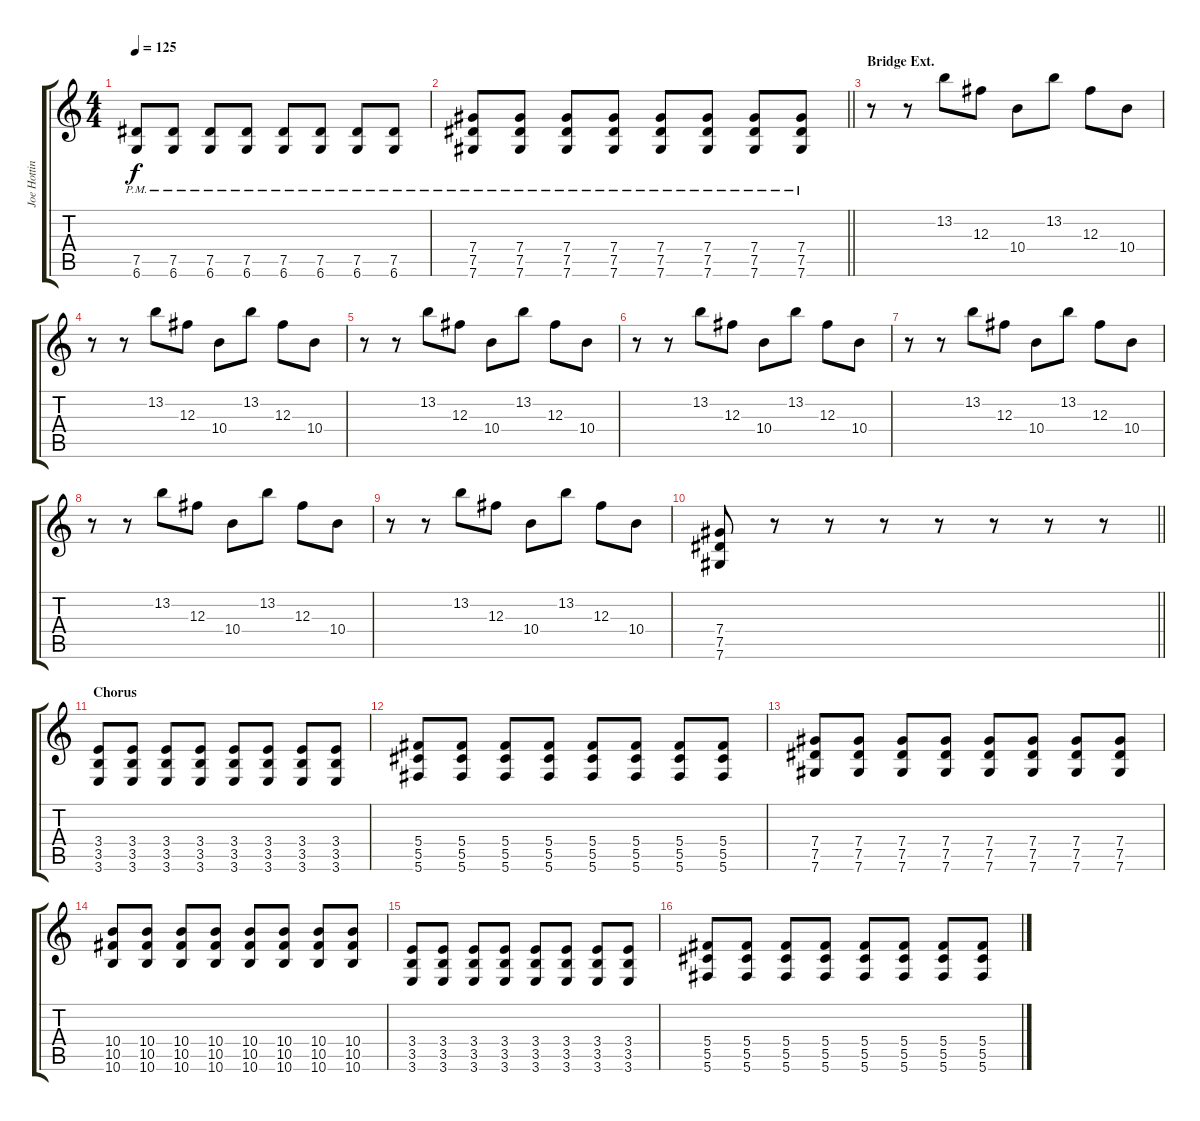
\track ("Joe Hottinger" "Joe Hottin") {instrument distortionguitar}
\staff {score tabs}
\tuning (Eb4 Bb3 Gb3 Db3 Ab2 Db2) {hide}
\ts (4 4)
\tempo 125
\clef g2
\ks c
(7.5{pm} 6.6{pm}).8{dy f} (7.5{pm} 6.6{pm}).8 (7.5{pm} 6.6{pm}).8 (7.5{pm} 6.6{pm}).8 (7.5{pm} 6.6{pm}).8 (7.5{pm} 6.6{pm}).8 (7.5{pm} 6.6{pm}).8 (7.5{pm} 6.6{pm}).8 |
\barLineRight lightlight
(7.4{pm} 7.5{pm} 7.6{pm}).8 (7.4{pm} 7.5{pm} 7.6{pm}).8 (7.4{pm} 7.5{pm} 7.6{pm}).8 (7.4{pm} 7.5{pm} 7.6{pm}).8 (7.4{pm} 7.5{pm} 7.6{pm}).8 (7.4{pm} 7.5{pm} 7.6{pm}).8 (7.4{pm} 7.5{pm} 7.6{pm}).8 (7.4{pm} 7.5{pm} 7.6{pm}).8 |
\section ("" "Bridge Ext.")
r.8{volume 8 instrument electricguitarclean} r.8 13.2.8 12.3.8 10.4.8 13.2.8 12.3.8 10.4.8 |
r.8 r.8 13.2.8 12.3.8 10.4.8 13.2.8 12.3.8 10.4.8 |
r.8 r.8 13.2.8 12.3.8 10.4.8 13.2.8 12.3.8 10.4.8 |
r.8 r.8 13.2.8 12.3.8 10.4.8 13.2.8 12.3.8 10.4.8 |
r.8 r.8 13.2.8 12.3.8 10.4.8 13.2.8 12.3.8 10.4.8 |
r.8 r.8 13.2.8 12.3.8 10.4.8 13.2.8 12.3.8 10.4.8 |
r.8 r.8 13.2.8 12.3.8 10.4.8 13.2.8 12.3.8 10.4.8 |
\barLineRight lightlight
(7.4 7.5 7.6).8{volume 13 instrument distortionguitar} r.8 r.8 r.8 r.8 r.8 r.8 r.8 |
\section ("" "Chorus")
(3.4 3.5 3.6).8 (3.4 3.5 3.6).8 (3.4 3.5 3.6).8 (3.4 3.5 3.6).8 (3.4 3.5 3.6).8 (3.4 3.5 3.6).8 (3.4 3.5 3.6).8 (3.4 3.5 3.6).8 |
(5.4 5.5 5.6).8 (5.4 5.5 5.6).8 (5.4 5.5 5.6).8 (5.4 5.5 5.6).8 (5.4 5.5 5.6).8 (5.4 5.5 5.6).8 (5.4 5.5 5.6).8 (5.4 5.5 5.6).8 |
(7.4 7.5 7.6).8 (7.4 7.5 7.6).8 (7.4 7.5 7.6).8 (7.4 7.5 7.6).8 (7.4 7.5 7.6).8 (7.4 7.5 7.6).8 (7.4 7.5 7.6).8 (7.4 7.5 7.6).8 |
(10.4 10.5 10.6).8 (10.4 10.5 10.6).8 (10.4 10.5 10.6).8 (10.4 10.5 10.6).8 (10.4 10.5 10.6).8 (10.4 10.5 10.6).8 (10.4 10.5 10.6).8 (10.4 10.5 10.6).8 |
(3.4 3.5 3.6).8 (3.4 3.5 3.6).8 (3.4 3.5 3.6).8 (3.4 3.5 3.6).8 (3.4 3.5 3.6).8 (3.4 3.5 3.6).8 (3.4 3.5 3.6).8 (3.4 3.5 3.6).8 |
(5.4 5.5 5.6).8 (5.4 5.5 5.6).8 (5.4 5.5 5.6).8 (5.4 5.5 5.6).8 (5.4 5.5 5.6).8 (5.4 5.5 5.6).8 (5.4 5.5 5.6).8 (5.4 5.5 5.6).8
